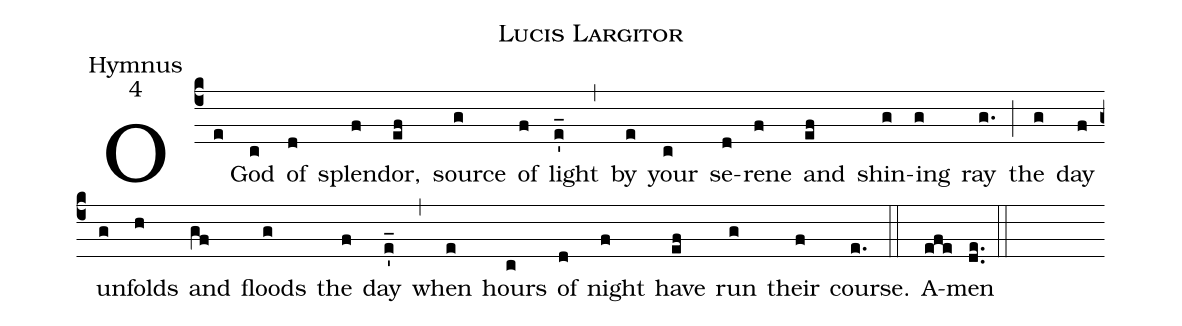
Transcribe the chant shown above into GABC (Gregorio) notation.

name:Lucis Largitor;
office-part:Hymnus;
mode:4;
%%
(c4) O(e) God(c) of(d) splen(f)dor,(ef) source(g) of(f) light(e'_) (,)
by(e) your(c) se(d)rene(f) and(ef) shin(g)ing(g) ray(g.) (;)
the(g) day(f) un(g)folds(h) and(gf) floods(g) the(f) day(e'_) (,)
when(e) hours(c) of(d) night(f) have(ef) run(g) their(f) course.(e.) (::)
A(efe)men(d.e.) (::)
